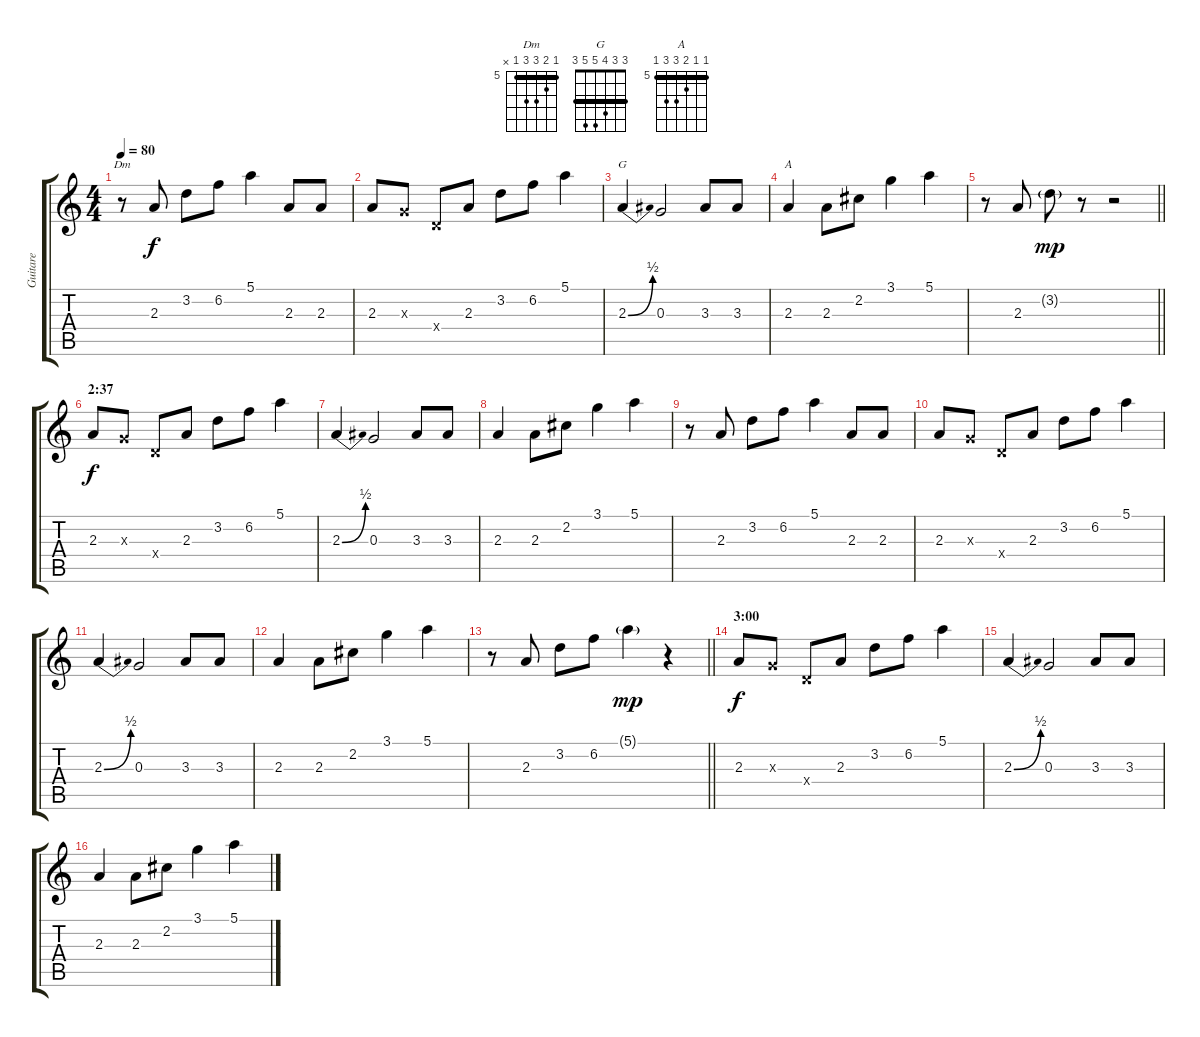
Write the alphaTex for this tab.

\track ("Guitare" "Guitare") {instrument acousticguitarsteel}
\staff {score tabs}
\tuning (E4 B3 G3 D3 A2 E2) {hide}
\chord ("Dm" 5 6 7 7 5 x) {firstfret 5 barre 5}
\chord ("G" 3 3 4 5 5 3) {barre 3}
\chord ("A" 5 5 6 7 7 5) {firstfret 5 barre 5}
\ts (4 4)
\tempo 80
\clef g2
\ks c
r.8{ch "Dm" dy f} 2.3.8 3.2.8 6.2.8 5.1.4 2.3.8 2.3.8 |
2.3.8 0.3{x}.8 0.4{x}.8 2.3.8 3.2.8 6.2.8 5.1.4 |
2.3{be (bend 0 0 60 2)}.4{ch "G"} 0.3.2 3.3.8 3.3.8 |
2.3.4{ch "A"} 2.3.8 2.2.8 3.1.4 5.1.4 |
\barLineRight lightlight
r.8 2.3.8 3.2{g}.8{dy mp} r.8 r.2 |
\section ("" "2:37")
2.3.8{dy f} 0.3{x}.8 0.4{x}.8 2.3.8 3.2.8 6.2.8 5.1.4 |
2.3{be (bend 0 0 60 2)}.4 0.3.2 3.3.8 3.3.8 |
2.3.4 2.3.8 2.2.8 3.1.4 5.1.4 |
r.8 2.3.8 3.2.8 6.2.8 5.1.4 2.3.8 2.3.8 |
2.3.8 0.3{x}.8 0.4{x}.8 2.3.8 3.2.8 6.2.8 5.1.4 |
2.3{be (bend 0 0 60 2)}.4 0.3.2 3.3.8 3.3.8 |
2.3.4 2.3.8 2.2.8 3.1.4 5.1.4 |
\barLineRight lightlight
r.8 2.3.8 3.2.8 6.2.8 5.1{g}.4{dy mp} r.4 |
\section ("" "3:00")
2.3.8{dy f} 0.3{x}.8 0.4{x}.8 2.3.8 3.2.8 6.2.8 5.1.4 |
2.3{be (bend 0 0 60 2)}.4 0.3.2 3.3.8 3.3.8 |
2.3.4 2.3.8 2.2.8 3.1.4 5.1.4
